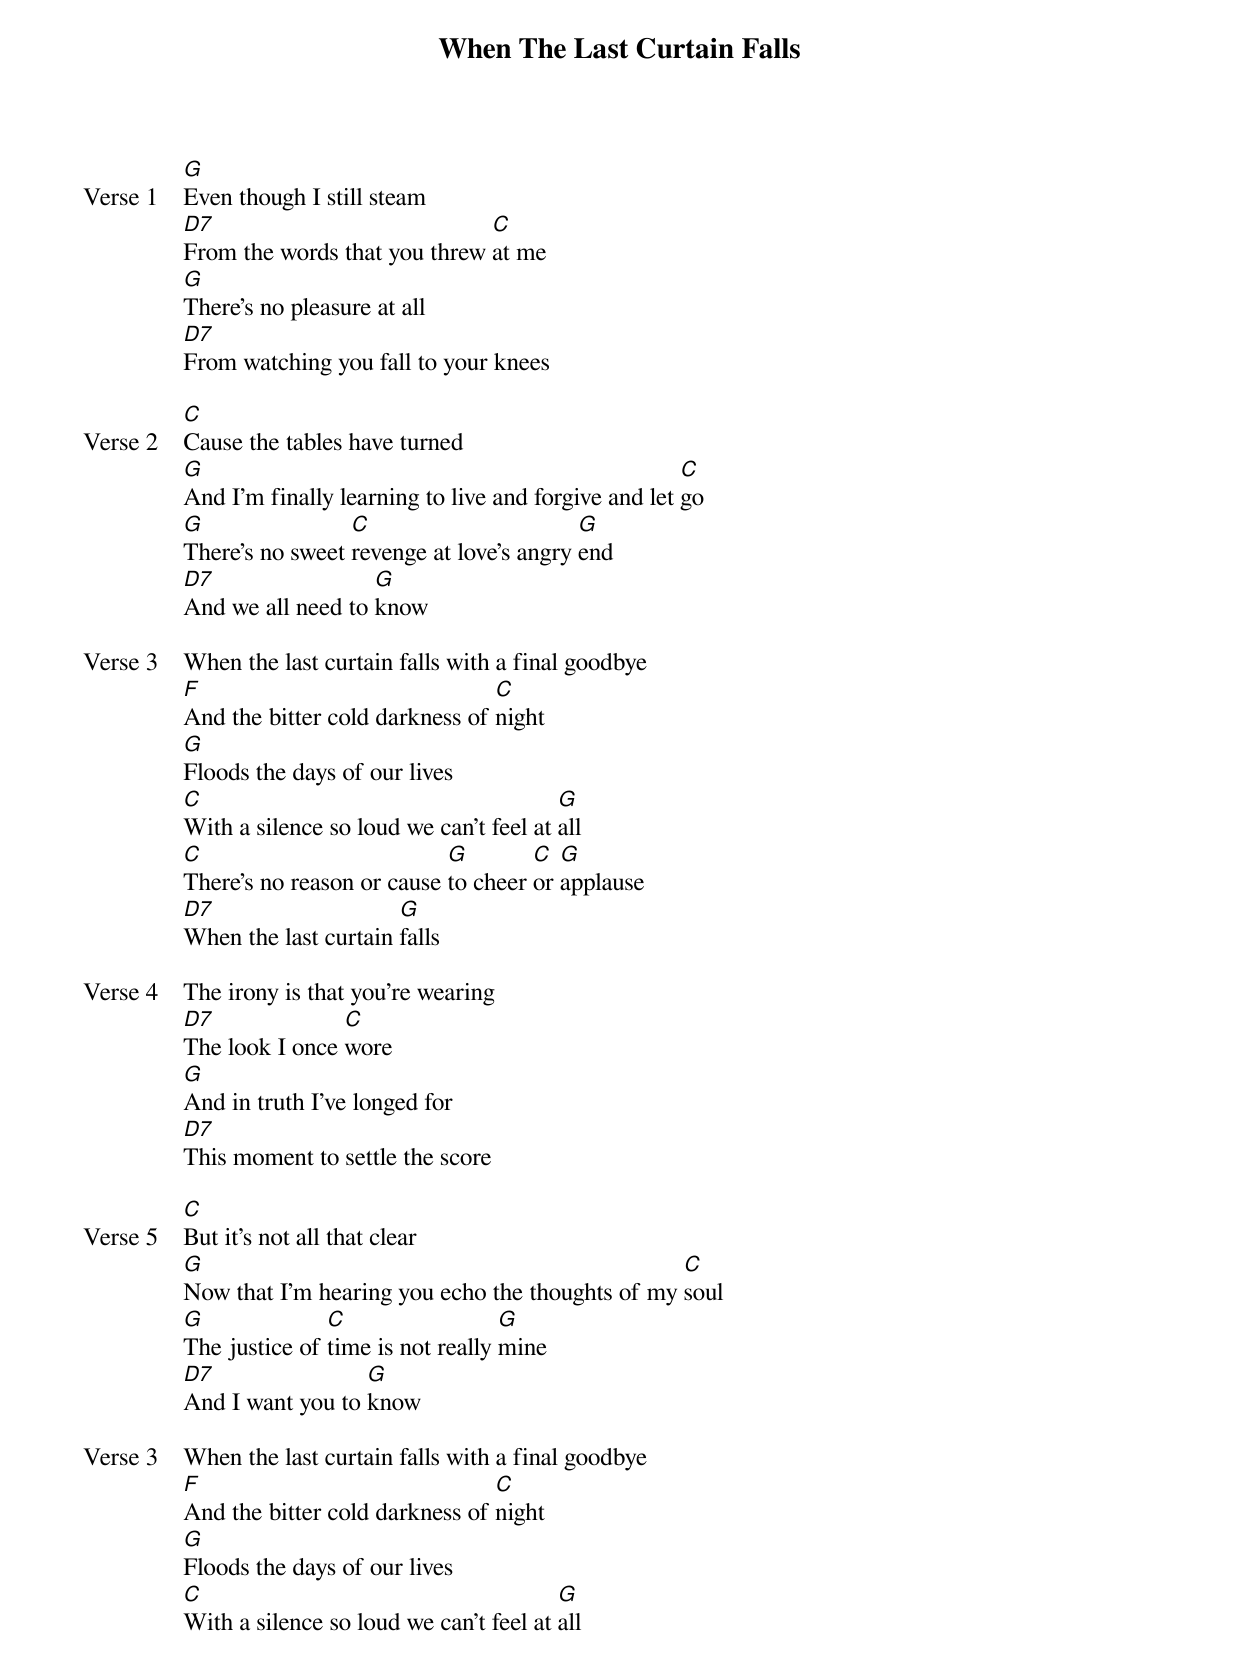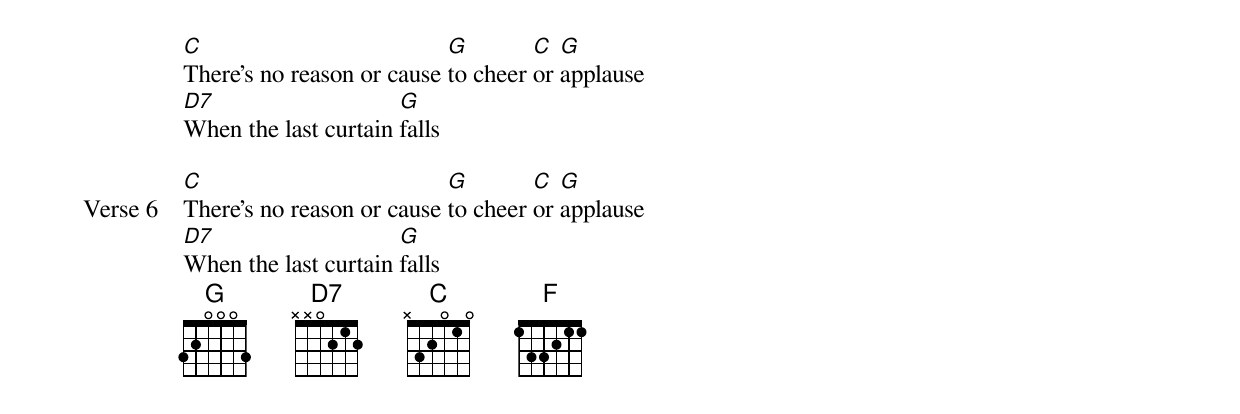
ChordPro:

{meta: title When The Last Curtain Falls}
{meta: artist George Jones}
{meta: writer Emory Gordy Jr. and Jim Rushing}

{start_of_verse: Verse 1}
[G]Even though I still steam
[D7]From the words that you threw [C]at me
[G]There's no pleasure at all
[D7]From watching you fall to your knees
{end_of_verse}

{start_of_verse: Verse 2}
[C]Cause the tables have turned
[G]And I'm finally learning to live and forgive and let [C]go
[G]There's no sweet [C]revenge at love's angry [G]end
[D7]And we all need to [G]know
{end_of_verse}

{start_of_verse: Verse 3}
When the last curtain falls with a final goodbye
[F]And the bitter cold darkness of [C]night
[G]Floods the days of our lives
[C]With a silence so loud we can't feel at [G]all
[C]There's no reason or cause [G]to cheer [C]or [G]applause
[D7]When the last curtain [G]falls
{end_of_verse}

{start_of_verse: Verse 4}
The irony is that you're wearing
[D7]The look I once [C]wore
[G]And in truth I've longed for
[D7]This moment to settle the score
{end_of_verse}

{start_of_verse: Verse 5}
[C]But it's not all that clear
[G]Now that I’m hearing you echo the thoughts of my [C]soul
[G]The justice of [C]time is not really [G]mine
[D7]And I want you to [G]know
{end_of_verse}

{start_of_verse: Verse 3}
When the last curtain falls with a final goodbye
[F]And the bitter cold darkness of [C]night
[G]Floods the days of our lives
[C]With a silence so loud we can't feel at [G]all
[C]There's no reason or cause [G]to cheer [C]or [G]applause
[D7]When the last curtain [G]falls
{end_of_verse}

{start_of_verse: Verse 6}
[C]There's no reason or cause [G]to cheer [C]or [G]applause
[D7]When the last curtain [G]falls
{end_of_verse}
